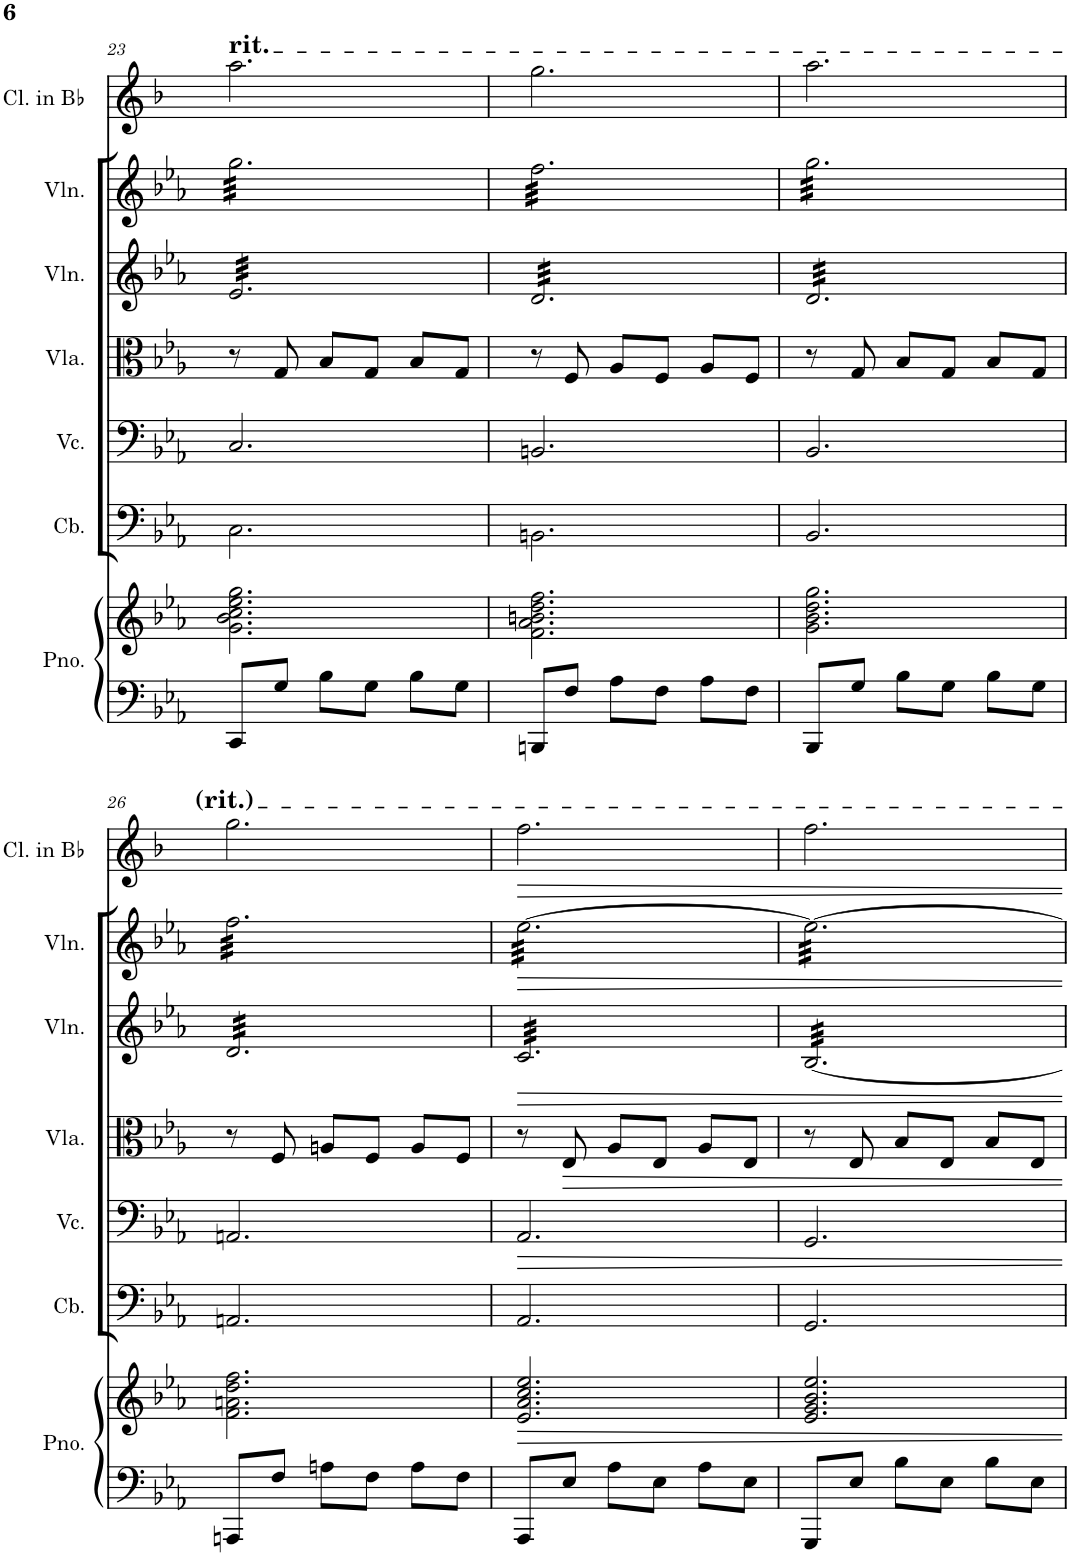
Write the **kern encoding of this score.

**kern	**kern	**kern	**kern	**kern	**kern	**kern	**kern	**kern	**kern
*part9	*part9	*part8	*part7	*part6	*part5	*part4	*part3	*part2	*part1
*staff10	*staff9	*staff8	*staff7	*staff6	*staff5	*staff4	*staff3	*staff2	*staff1
*I"Piano	*	*I"Contrabbasso	*I"Violoncello	*I"Viola	*I"Violino II	*I"Violino I	*I"Clarinetto	*I"Oboe	*I"Flauto
*I'Pno.	*	*I'Cb.	*I'Vc.	*I'Vla.	*I'Vln.	*I'Vln.	*	*I'Ob.	*I'Fl.
!!LO:PB:g=z
*clefF4	*clefG2	*clefF4	*clefF4	*clefC3	*clefG2	*clefG2	*clefG2	*clefG2	*clefG2
*	*	*Trd7c12	*	*	*	*	*Trd1c2	*	*
*k[b-e-a-]	*k[b-e-a-]	*k[b-e-a-]	*k[b-e-a-]	*k[b-e-a-]	*k[b-e-a-]	*k[b-e-a-]	*k[b-]	*k[b-e-a-]	*k[b-e-a-]
*M3/4	*M3/4	*M3/4	*M3/4	*M3/4	*M3/4	*M3/4	*M3/4	*M3/4	*M3/4
=23	=23	=23	=23	=23	=23	=23	=23	=23	=23
!	!	!	!	!	!	!	!	!	!LO:TX:a:t=rit.
*	*	*	*	*	*tremolo	*	*	*	*
*	*	*	*	*	*	*tremolo	*	*	*
8CC^/L	2.g\ 2.b-\ 2.cc\ 2.ee-\ 2.gg\	2.C\	2.C/	8r	32e-/LLL	32gg\LLL	2.aa\	2.r	2.r
.	.	.	.	.	32e-/	32gg\	.	.	.
.	.	.	.	.	32e-/	32gg\	.	.	.
.	.	.	.	.	32e-/	32gg\	.	.	.
8G/J	.	.	.	8G/	32e-/	32gg\	.	.	.
.	.	.	.	.	32e-/	32gg\	.	.	.
.	.	.	.	.	32e-/	32gg\	.	.	.
.	.	.	.	.	32e-/	32gg\	.	.	.
8B-\L	.	.	.	8B-/L	32e-/	32gg\	.	.	.
.	.	.	.	.	32e-/	32gg\	.	.	.
.	.	.	.	.	32e-/	32gg\	.	.	.
.	.	.	.	.	32e-/	32gg\	.	.	.
8G\J	.	.	.	8G/J	32e-/	32gg\	.	.	.
.	.	.	.	.	32e-/	32gg\	.	.	.
.	.	.	.	.	32e-/	32gg\	.	.	.
.	.	.	.	.	32e-/	32gg\	.	.	.
8B-\L	.	.	.	8B-/L	32e-/	32gg\	.	.	.
.	.	.	.	.	32e-/	32gg\	.	.	.
.	.	.	.	.	32e-/	32gg\	.	.	.
.	.	.	.	.	32e-/	32gg\	.	.	.
8G\J	.	.	.	8G/J	32e-/	32gg\	.	.	.
.	.	.	.	.	32e-/	32gg\	.	.	.
.	.	.	.	.	32e-/	32gg\	.	.	.
.	.	.	.	.	32e-/JJJ	32gg\JJJ	.	.	.
=24	=24	=24	=24	=24	=24	=24	=24	=24	=24
8BBBn^/L	2.f\ 2.a-\ 2.bn\ 2.dd\ 2.ff\	2.BBn\	2.BBn/	8r	32d/LLL	32ff\LLL	2.gg\	2.r	2.r
.	.	.	.	.	32d/	32ff\	.	.	.
.	.	.	.	.	32d/	32ff\	.	.	.
.	.	.	.	.	32d/	32ff\	.	.	.
8F/J	.	.	.	8F/	32d/	32ff\	.	.	.
.	.	.	.	.	32d/	32ff\	.	.	.
.	.	.	.	.	32d/	32ff\	.	.	.
.	.	.	.	.	32d/	32ff\	.	.	.
8A-\L	.	.	.	8A-/L	32d/	32ff\	.	.	.
.	.	.	.	.	32d/	32ff\	.	.	.
.	.	.	.	.	32d/	32ff\	.	.	.
.	.	.	.	.	32d/	32ff\	.	.	.
8F\J	.	.	.	8F/J	32d/	32ff\	.	.	.
.	.	.	.	.	32d/	32ff\	.	.	.
.	.	.	.	.	32d/	32ff\	.	.	.
.	.	.	.	.	32d/	32ff\	.	.	.
8A-\L	.	.	.	8A-/L	32d/	32ff\	.	.	.
.	.	.	.	.	32d/	32ff\	.	.	.
.	.	.	.	.	32d/	32ff\	.	.	.
.	.	.	.	.	32d/	32ff\	.	.	.
8F\J	.	.	.	8F/J	32d/	32ff\	.	.	.
.	.	.	.	.	32d/	32ff\	.	.	.
.	.	.	.	.	32d/	32ff\	.	.	.
.	.	.	.	.	32d/JJJ	32ff\JJJ	.	.	.
=25	=25	=25	=25	=25	=25	=25	=25	=25	=25
8BBB-^/L	2.g\ 2.b-\ 2.dd\ 2.gg\	2.BB-/	2.BB-/	8r	32d/LLL	32gg\LLL	2.aa\	2.r	2.r
.	.	.	.	.	32d/	32gg\	.	.	.
.	.	.	.	.	32d/	32gg\	.	.	.
.	.	.	.	.	32d/	32gg\	.	.	.
8G/J	.	.	.	8G/	32d/	32gg\	.	.	.
.	.	.	.	.	32d/	32gg\	.	.	.
.	.	.	.	.	32d/	32gg\	.	.	.
.	.	.	.	.	32d/	32gg\	.	.	.
8B-\L	.	.	.	8B-/L	32d/	32gg\	.	.	.
.	.	.	.	.	32d/	32gg\	.	.	.
.	.	.	.	.	32d/	32gg\	.	.	.
.	.	.	.	.	32d/	32gg\	.	.	.
8G\J	.	.	.	8G/J	32d/	32gg\	.	.	.
.	.	.	.	.	32d/	32gg\	.	.	.
.	.	.	.	.	32d/	32gg\	.	.	.
.	.	.	.	.	32d/	32gg\	.	.	.
8B-\L	.	.	.	8B-/L	32d/	32gg\	.	.	.
.	.	.	.	.	32d/	32gg\	.	.	.
.	.	.	.	.	32d/	32gg\	.	.	.
.	.	.	.	.	32d/	32gg\	.	.	.
8G\J	.	.	.	8G/J	32d/	32gg\	.	.	.
.	.	.	.	.	32d/	32gg\	.	.	.
.	.	.	.	.	32d/	32gg\	.	.	.
.	.	.	.	.	32d/JJJ	32gg\JJJ	.	.	.
!!LO:LB:g=z
=26	=26	=26	=26	=26	=26	=26	=26	=26	=26
8AAAn^/L	2.f\ 2.an\ 2.dd\ 2.ff\	2.AAn/	2.AAn/	8r	32d/LLL	32ff\LLL	2.gg\	2.r	2.r
.	.	.	.	.	32d/	32ff\	.	.	.
.	.	.	.	.	32d/	32ff\	.	.	.
.	.	.	.	.	32d/	32ff\	.	.	.
8F/J	.	.	.	8F/	32d/	32ff\	.	.	.
.	.	.	.	.	32d/	32ff\	.	.	.
.	.	.	.	.	32d/	32ff\	.	.	.
.	.	.	.	.	32d/	32ff\	.	.	.
8An\L	.	.	.	8An/L	32d/	32ff\	.	.	.
.	.	.	.	.	32d/	32ff\	.	.	.
.	.	.	.	.	32d/	32ff\	.	.	.
.	.	.	.	.	32d/	32ff\	.	.	.
8F\J	.	.	.	8F/J	32d/	32ff\	.	.	.
.	.	.	.	.	32d/	32ff\	.	.	.
.	.	.	.	.	32d/	32ff\	.	.	.
.	.	.	.	.	32d/	32ff\	.	.	.
8A\L	.	.	.	8A/L	32d/	32ff\	.	.	.
.	.	.	.	.	32d/	32ff\	.	.	.
.	.	.	.	.	32d/	32ff\	.	.	.
.	.	.	.	.	32d/	32ff\	.	.	.
8F\J	.	.	.	8F/J	32d/	32ff\	.	.	.
.	.	.	.	.	32d/	32ff\	.	.	.
.	.	.	.	.	32d/	32ff\	.	.	.
.	.	.	.	.	32d/JJJ	32ff\JJJ	.	.	.
=27	=27	=27	=27	=27	=27	=27	=27	=27	=27
8AAA-^/L	2.e-/ 2.a-/ 2.cc/ 2.ee-/	2.AA-/	2.AA-/	8r	32c/LLL	[32ee-\LLL	2.ff\	2.r	2.r
.	.	.	.	.	32c/	32ee-\	.	.	.
.	.	.	.	.	32c/	32ee-\	.	.	.
.	.	.	.	.	32c/	32ee-\	.	.	.
8E-/J	.	.	.	8E-/	32c/	32ee-\	.	.	.
.	.	.	.	.	32c/	32ee-\	.	.	.
.	.	.	.	.	32c/	32ee-\	.	.	.
.	.	.	.	.	32c/	32ee-\	.	.	.
8A-\L	.	.	.	8A-/L	32c/	32ee-\	.	.	.
.	.	.	.	.	32c/	32ee-\	.	.	.
.	.	.	.	.	32c/	32ee-\	.	.	.
.	.	.	.	.	32c/	32ee-\	.	.	.
8E-\J	.	.	.	8E-/J	32c/	32ee-\	.	.	.
.	.	.	.	.	32c/	32ee-\	.	.	.
.	.	.	.	.	32c/	32ee-\	.	.	.
.	.	.	.	.	32c/	32ee-\	.	.	.
8A-\L	.	.	.	8A-/L	32c/	32ee-\	.	.	.
.	.	.	.	.	32c/	32ee-\	.	.	.
.	.	.	.	.	32c/	32ee-\	.	.	.
.	.	.	.	.	32c/	32ee-\	.	.	.
8E-\J	.	.	.	8E-/J	32c/	32ee-\	.	.	.
.	.	.	.	.	32c/	32ee-\	.	.	.
.	.	.	.	.	32c/	32ee-\	.	.	.
.	.	.	.	.	32c/JJJ	32ee-\JJJ	.	.	.
=28	=28	=28	=28	=28	=28	=28	=28	=28	=28
8GGG^/L	2.e-/ 2.g/ 2.b-/ 2.ee-/	2.GG/	2.GG/	8r	[32B-/LLL	32ee-\LLL	2.ff\	2.r	2.r
.	.	.	.	.	32B-/	32ee-\	.	.	.
.	.	.	.	.	32B-/	32ee-\	.	.	.
.	.	.	.	.	32B-/	32ee-\	.	.	.
8E-/J	.	.	.	8E-/	32B-/	32ee-\	.	.	.
.	.	.	.	.	32B-/	32ee-\	.	.	.
.	.	.	.	.	32B-/	32ee-\	.	.	.
.	.	.	.	.	32B-/	32ee-\	.	.	.
8B-\L	.	.	.	8B-/L	32B-/	32ee-\	.	.	.
.	.	.	.	.	32B-/	32ee-\	.	.	.
.	.	.	.	.	32B-/	32ee-\	.	.	.
.	.	.	.	.	32B-/	32ee-\	.	.	.
8E-\J	.	.	.	8E-/J	32B-/	32ee-\	.	.	.
.	.	.	.	.	32B-/	32ee-\	.	.	.
.	.	.	.	.	32B-/	32ee-\	.	.	.
.	.	.	.	.	32B-/	32ee-\	.	.	.
8B-\L	.	.	.	8B-/L	32B-/	32ee-\	.	.	.
.	.	.	.	.	32B-/	32ee-\	.	.	.
.	.	.	.	.	32B-/	32ee-\	.	.	.
.	.	.	.	.	32B-/	32ee-\	.	.	.
8E-\J	.	.	.	8E-/J	32B-/	32ee-\	.	.	.
.	.	.	.	.	32B-/	32ee-\	.	.	.
.	.	.	.	.	32B-/	32ee-\	.	.	.
.	.	.	.	.	32B-/JJJ	32ee-\JJJ	.	.	.
*	*	*	*	*	*	*Xtremolo	*	*	*
*	*	*	*	*	*Xtremolo	*	*	*	*
=	=	=	=	=	=	=	=	=	=
*-	*-	*-	*-	*-	*-	*-	*-	*-	*-
